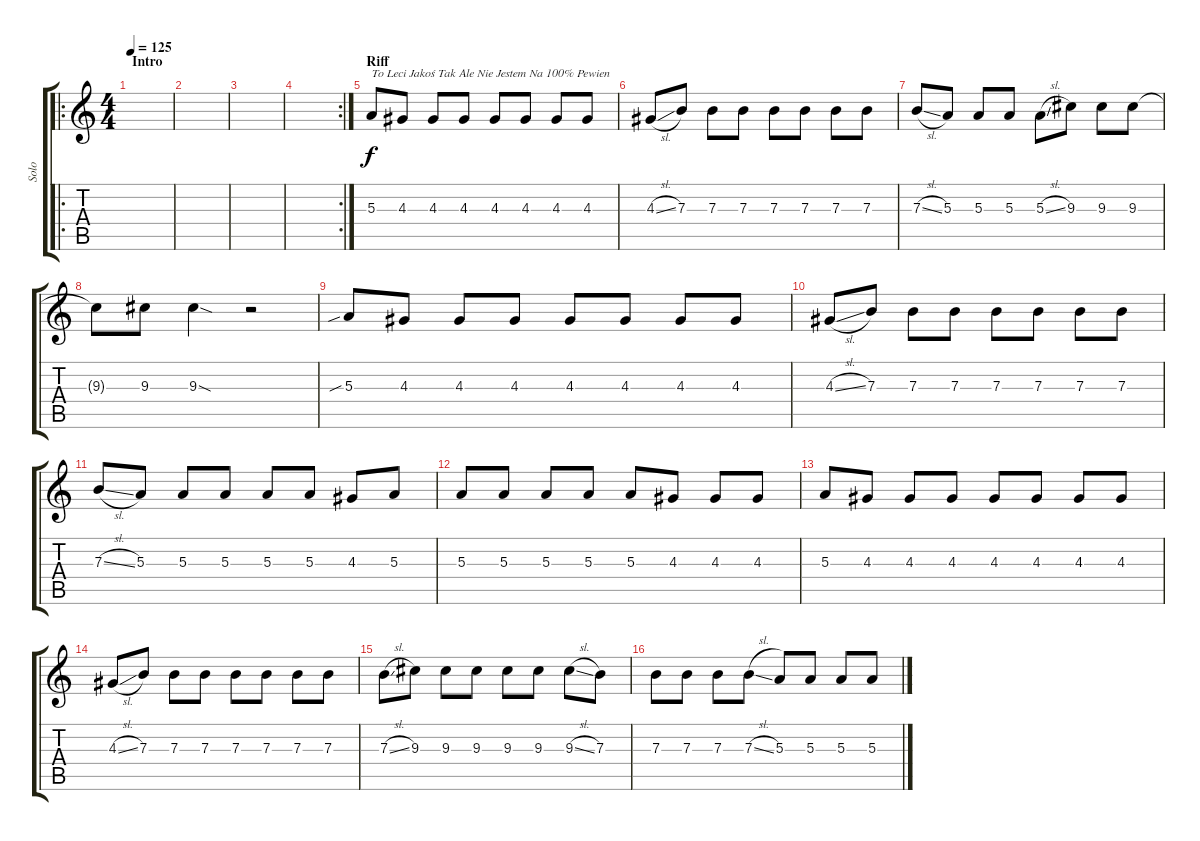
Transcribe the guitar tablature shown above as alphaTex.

\track ("Solo" "Solo") {instrument distortionguitar}
\staff {score tabs}
\tuning (Db4 Ab3 E3 B2 Gb2 Db2) {hide}
\ro
\ts (4 4)
\section ("" "Intro")
\tempo 125
\clef g2
\ks c
|
|
|
\rc 2
|
\section ("" "Riff")
5.3.8{txt "To Leci Jakoś Tak Ale Nie Jestem Na 100% Pewien"} 4.3.8 4.3.8 4.3.8 4.3.8 4.3.8 4.3.8 4.3.8 |
4.3{sl}.8 7.3.8 7.3.8 7.3.8 7.3.8 7.3.8 7.3.8 7.3.8 |
7.3{sl}.8 5.3.8 5.3.8 5.3.8 5.3{sl}.8 9.3.8 9.3.8 9.3.8 |
9.3{t}.8 9.3.8 9.3{sod}.4 r.2 |
5.3{sib}.8 4.3.8 4.3.8 4.3.8 4.3.8 4.3.8 4.3.8 4.3.8 |
4.3{sl}.8 7.3.8 7.3.8 7.3.8 7.3.8 7.3.8 7.3.8 7.3.8 |
7.3{sl}.8 5.3.8 5.3.8 5.3.8 5.3.8 5.3.8 4.3.8 5.3.8 |
5.3.8 5.3.8 5.3.8 5.3.8 5.3.8 4.3.8 4.3.8 4.3.8 |
5.3.8 4.3.8 4.3.8 4.3.8 4.3.8 4.3.8 4.3.8 4.3.8 |
4.3{sl}.8 7.3.8 7.3.8 7.3.8 7.3.8 7.3.8 7.3.8 7.3.8 |
7.3{sl}.8 9.3.8 9.3.8 9.3.8 9.3.8 9.3.8 9.3{sl}.8 7.3.8 |
7.3.8 7.3.8 7.3.8 7.3{sl}.8 5.3.8 5.3.8 5.3.8 5.3.8
